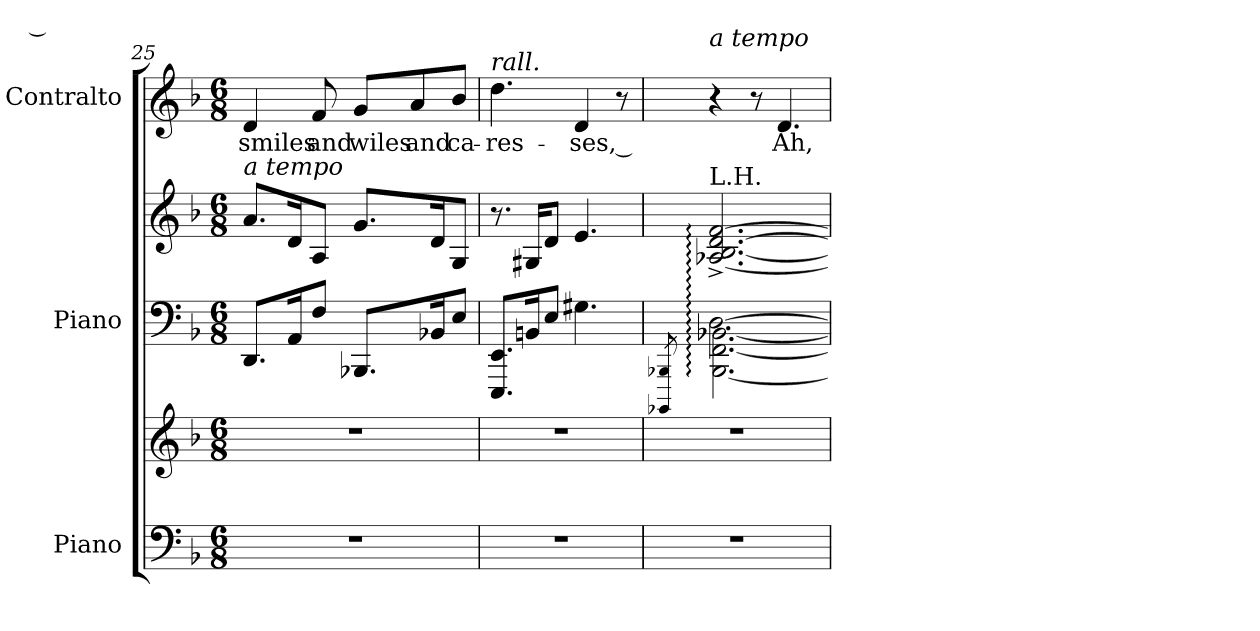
**kern	**kern	**kern	**kern	**kern	**text
*part3	*part3	*part2	*part2	*part1	*part1
*staff5	*staff4	*staff3	*staff2	*staff1	*staff1
*I"Piano	*	*I"Piano	*	*I"Contralto	*
*I'Pno	*	*I'Pno	*	*	*
*clefF4	*clefG2	*clefF4	*clefG2	*clefG2	*
*k[b-]	*k[b-]	*k[b-]	*k[b-]	*k[b-]	*
*M6/8	*M6/8	*M6/8	*M6/8	*M6/8	*
=25	=25	=25	=25	=25	=25
!	!	!	!	!LO:TX:a:color=#FFFFFF:t=.	!
!	!	!	!LO:TX:i:t=a tempo	!	!
2.r	2.r	8.DD/L	8.a/L	4d/	smiles
.	.	16AA/K	16d/K	.	.
.	.	8F/J	8A/J	8f/	and
.	.	8.BBB-X/L	8.g/L	8g/L	wiles
.	.	.	.	8a/	and
.	.	16BB-X/K	16d/K	.	.
.	.	8E/J	8G/J	8b-/J	ca-
=26	=26	=26	=26	=26	=26
!	!	!	!	!LO:TX:i:t=rall.	!
2.r	2.r	8.EEE/ 8.EE/L	8.r	4.dd\	-res-
.	.	16BBn/K	16G#X/KL	.	.
.	.	8E/J	8d/J	.	.
.	.	4.G#X\	4.e/	4d/	-ses, __
.	.	.	.	8r	.
=27	=27	=27	=27	=27	=27
*	*	*^	*	*	*
.	.	.	8qBBBB-X/ 8qBBB-X/	.	.	.
!	!	!	!	!	!LO:TX:a:color=#FFFFFF:t=.	!
!	!	!	!	!	!LO:TX:i:t=a tempo	!
!	!	!	!	!LO:TX:a:t=L.H.	!	!
2.r	2.r	[2.D::\	[2.BBB-\:: [2.FF\:: [<2.BB-X\::	[<2.A-X/::^ [<2.B-/::^ [2.d/::^ [2.f/::^	4r	.
.	.	.	.	.	8r	.
.	.	.	.	.	4.d/	Ah,
*	*	*v	*v	*	*	*
=	=	=	=	=	=
*-	*-	*-	*-	*-	*-
